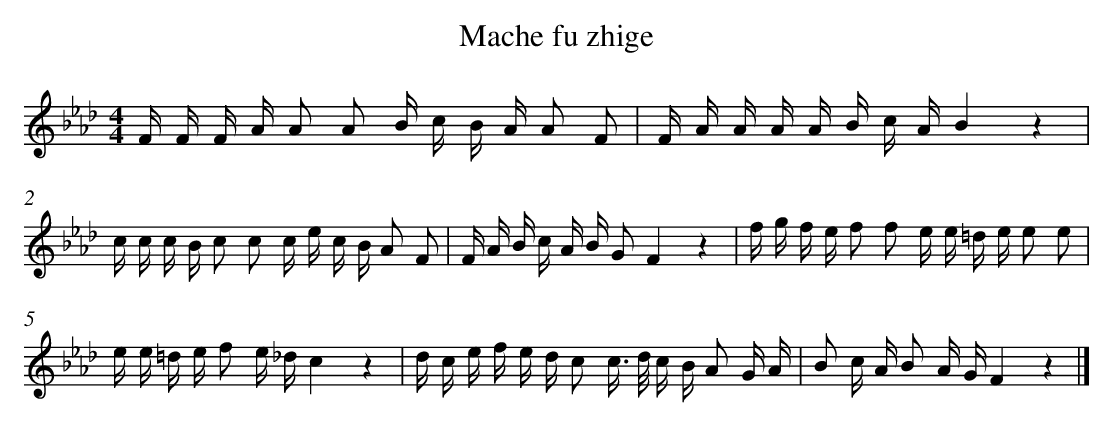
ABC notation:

X:1
T: Mache fu zhige
L: 1/16
M: 4/4
K: Ab
F F F A A2 A2 B c B A A2 F2 [I:setbarnb 1]|
F A A A A B c AB4z4 |
c c c B c2 c2 c e c B A2 F2 |
F A B c A B G2F4z4 |
f g f e f2 f2 e e =d e e2 e2 |
e e =d e f2 e _dc4z4 |
d c e f e d c2 c> d c B A2 G A |
B2 c A B2 A GF4z4 |]
